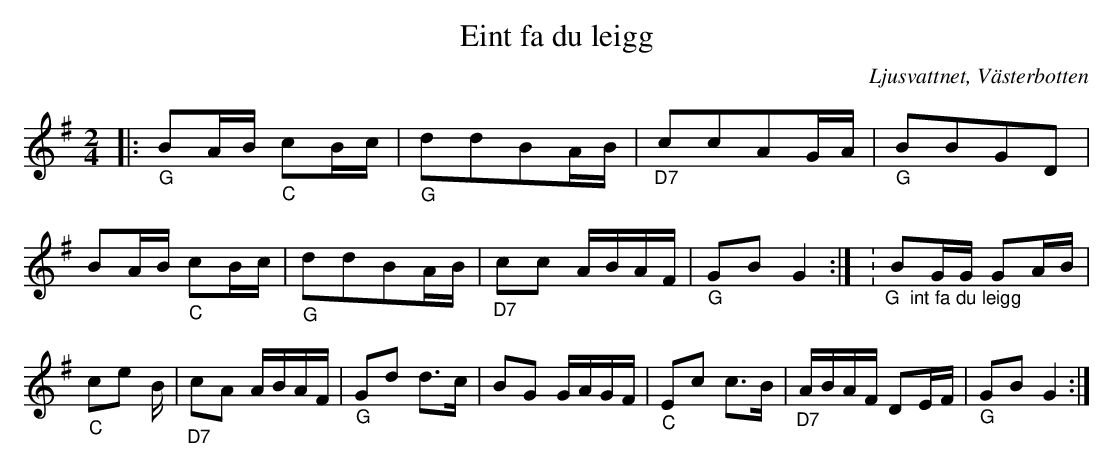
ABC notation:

X:1
T:Eint fa du leigg
O:Ljusvattnet, Västerbotten
M:2/4
L:1/16
K:G
|:"_G" B2AB "_C" c2Bc | "_G" d2d2B2AB | "_D7"c2c2A2GA | "_G" B2B2G2D2 |B2AB "_C" c2Bc |"_G" d2d2B2AB |"_D7" c2c2 ABAF | "_G" G2B2 G4  :| : "_G  int fa du leigg " B2GG G2AB | "_C" c2e2 23B | "_D7" c2A2 ABAF | "_G" G2d2 d3c | B2G2 GAGF | "_C" E2c2 c3B | "_D7" ABAF D2EF | "_G" G2B2 G4 :|
